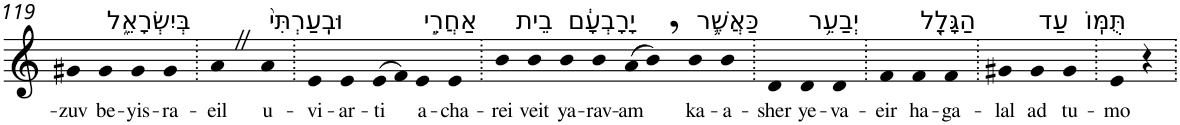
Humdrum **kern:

**kern	**text
*part1	*part1
*staff1	*staff1
*I"Piano	*
*I'Pno	*
!!LO:PB:g=z
*clefG2	*
*k[]	*
=119	=119
!	!LO:LY:b
4g#X	-zuv
!LO:TX:a:t=בְּיִשְׂרָאֵ֑ל	!
!	!LO:LY:b
4g#	be-
!	!LO:LY:b
4g#	-yis-
!	!LO:LY:b
4g#	-ra-
=120.	=120.
!	!LO:LY:b
4aZ	-eil
!LO:TX:a:t=וּבִֽעַרְתִּי֙	!
!	!LO:LY:b
4a	u-
=121.	=121.
!	!LO:LY:b
4e	-vi-
!	!LO:LY:b
4e	-ar-
!	!LO:LY:b
(>8e	-ti
8f)	.
!LO:TX:a:t=אַחֲרֵ֣י	!
!	!LO:LY:b
4e	a-
!	!LO:LY:b
4e	-cha-
=122.	=122.
!	!LO:LY:b
4b	-rei
!LO:TX:a:t=בֵית	!
!	!LO:LY:b
4b	veit
!LO:TX:a:t=יָרָבְעָ֔ם	!
!	!LO:LY:b
4b	ya-
!	!LO:LY:b
4b	-rav-
!	!LO:LY:b
(>8a	-am
8b,)	.
!LO:TX:a:t=כַּאֲשֶׁ֛ר	!
!	!LO:LY:b
4b	ka-
!	!LO:LY:b
4b	-a-
=123.	=123.
!	!LO:LY:b
4d	-sher
!LO:TX:a:t=יְבַעֵ֥ר	!
!	!LO:LY:b
4d	ye-
!	!LO:LY:b
4d	-va-
=124.	=124.
!	!LO:LY:b
4f	-eir
!LO:TX:a:t=הַגָּלָ֖ל	!
!	!LO:LY:b
4f	ha-
!	!LO:LY:b
4f	-ga-
=125.	=125.
!	!LO:LY:b
4g#X	-lal
!LO:TX:a:t=עַד	!
!	!LO:LY:b
4g#	ad
!LO:TX:a:t=תֻּמּֽוֹ	!
!	!LO:LY:b
4g#	tu-
=126.	=126.
!	!LO:LY:b
4e	-mo
4r	.
=.	=.
*-	*-
